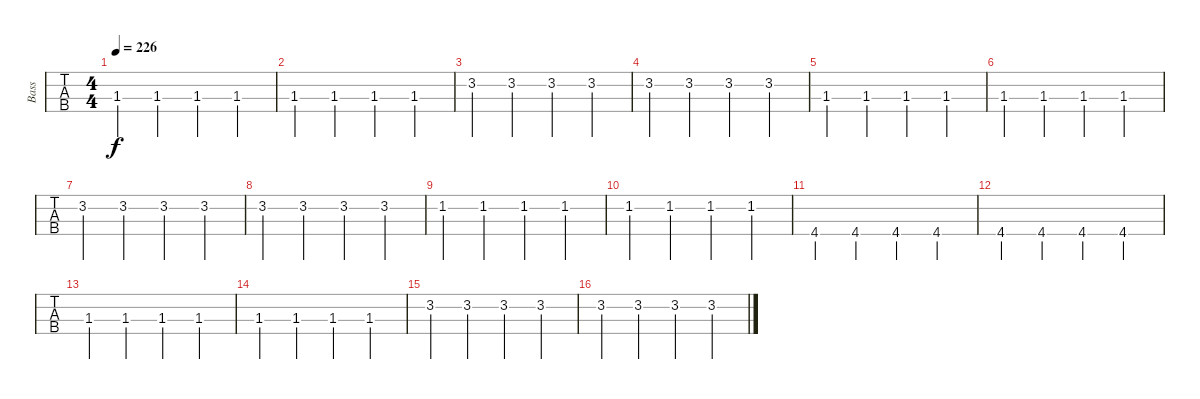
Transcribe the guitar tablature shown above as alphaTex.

\track ("Bass" "Bass") {instrument electricbasspick}
\staff {tabs}
\tuning (G2 D2 A1 E1) {hide}
\ts (4 4)
\tempo 226
\clef f4
\ks c
1.3.4{dy f} 1.3.4 1.3.4 1.3.4 |
1.3.4 1.3.4 1.3.4 1.3.4 |
3.2.4 3.2.4 3.2.4 3.2.4 |
3.2.4 3.2.4 3.2.4 3.2.4 |
1.3.4 1.3.4 1.3.4 1.3.4 |
1.3.4 1.3.4 1.3.4 1.3.4 |
3.2.4 3.2.4 3.2.4 3.2.4 |
3.2.4 3.2.4 3.2.4 3.2.4 |
1.2.4 1.2.4 1.2.4 1.2.4 |
1.2.4 1.2.4 1.2.4 1.2.4 |
4.4.4 4.4.4 4.4.4 4.4.4 |
4.4.4 4.4.4 4.4.4 4.4.4 |
1.3.4 1.3.4 1.3.4 1.3.4 |
1.3.4 1.3.4 1.3.4 1.3.4 |
3.2.4 3.2.4 3.2.4 3.2.4 |
3.2.4 3.2.4 3.2.4 3.2.4
